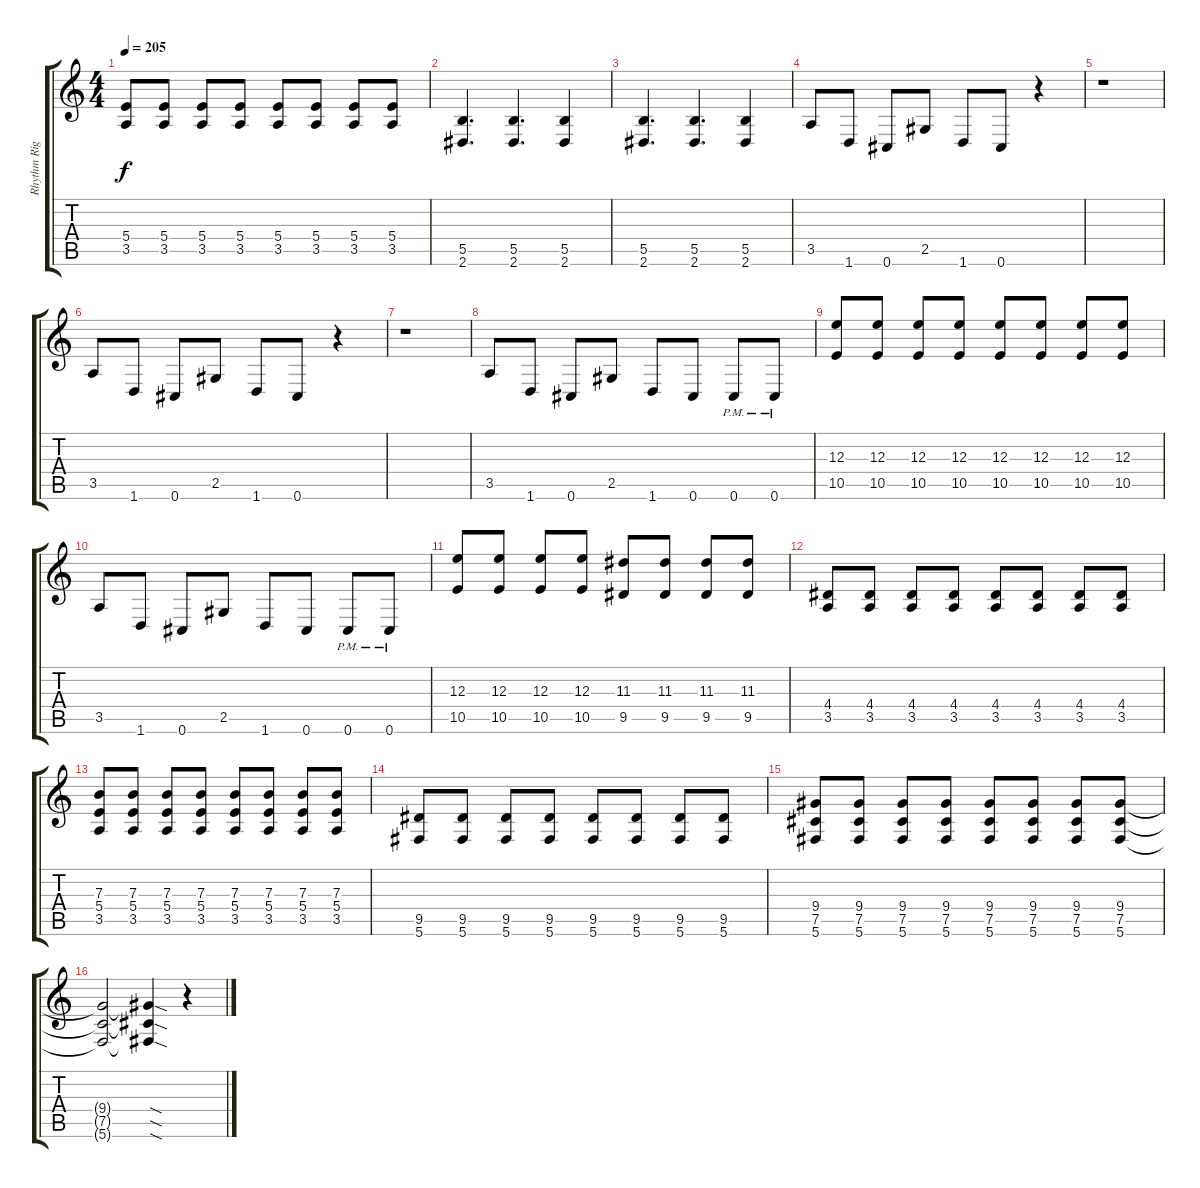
\track ("Rhythm Right" "Rhythm Rig") {instrument distortionguitar}
\staff {score tabs}
\tuning (Db4 Ab3 E3 B2 Gb2 Db2) {hide}
\ts (4 4)
\tempo 205
\clef g2
\ks c
(5.4 3.5).8{dy f} (5.4 3.5).8 (5.4 3.5).8 (5.4 3.5).8 (5.4 3.5).8 (5.4 3.5).8 (5.4 3.5).8 (5.4 3.5).8 |
(5.5 2.6).4{d} (5.5 2.6).4{d} (5.5 2.6).4 |
(5.5 2.6).4{d} (5.5 2.6).4{d} (5.5 2.6).4 |
3.5.8 1.6.8 0.6.8 2.5.8 1.6.8 0.6.8 r.4 |
r.1 |
3.5.8 1.6.8 0.6.8 2.5.8 1.6.8 0.6.8 r.4 |
r.1 |
3.5.8 1.6.8 0.6.8 2.5.8 1.6.8 0.6.8 0.6{pm}.8 0.6{pm}.8 |
(12.3 10.5).8 (12.3 10.5).8 (12.3 10.5).8 (12.3 10.5).8 (12.3 10.5).8 (12.3 10.5).8 (12.3 10.5).8 (12.3 10.5).8 |
3.5.8 1.6.8 0.6.8 2.5.8 1.6.8 0.6.8 0.6{pm}.8 0.6{pm}.8 |
(12.3 10.5).8 (12.3 10.5).8 (12.3 10.5).8 (12.3 10.5).8 (11.3 9.5).8 (11.3 9.5).8 (11.3 9.5).8 (11.3 9.5).8 |
(4.4 3.5).8 (4.4 3.5).8 (4.4 3.5).8 (4.4 3.5).8 (4.4 3.5).8 (4.4 3.5).8 (4.4 3.5).8 (4.4 3.5).8 |
(7.3 5.4 3.5).8 (7.3 5.4 3.5).8 (7.3 5.4 3.5).8 (7.3 5.4 3.5).8 (7.3 5.4 3.5).8 (7.3 5.4 3.5).8 (7.3 5.4 3.5).8 (7.3 5.4 3.5).8 |
(9.5 5.6).8 (9.5 5.6).8 (9.5 5.6).8 (9.5 5.6).8 (9.5 5.6).8 (9.5 5.6).8 (9.5 5.6).8 (9.5 5.6).8 |
(9.4 7.5 5.6).8 (9.4 7.5 5.6).8 (9.4 7.5 5.6).8 (9.4 7.5 5.6).8 (9.4 7.5 5.6).8 (9.4 7.5 5.6).8 (9.4 7.5 5.6).8 (9.4 7.5 5.6).8 |
(9.4{t} 7.5{t} 5.6{t}).2 (9.4{sod t} 7.5{sod t} 5.6{sod t}).4 r.4
